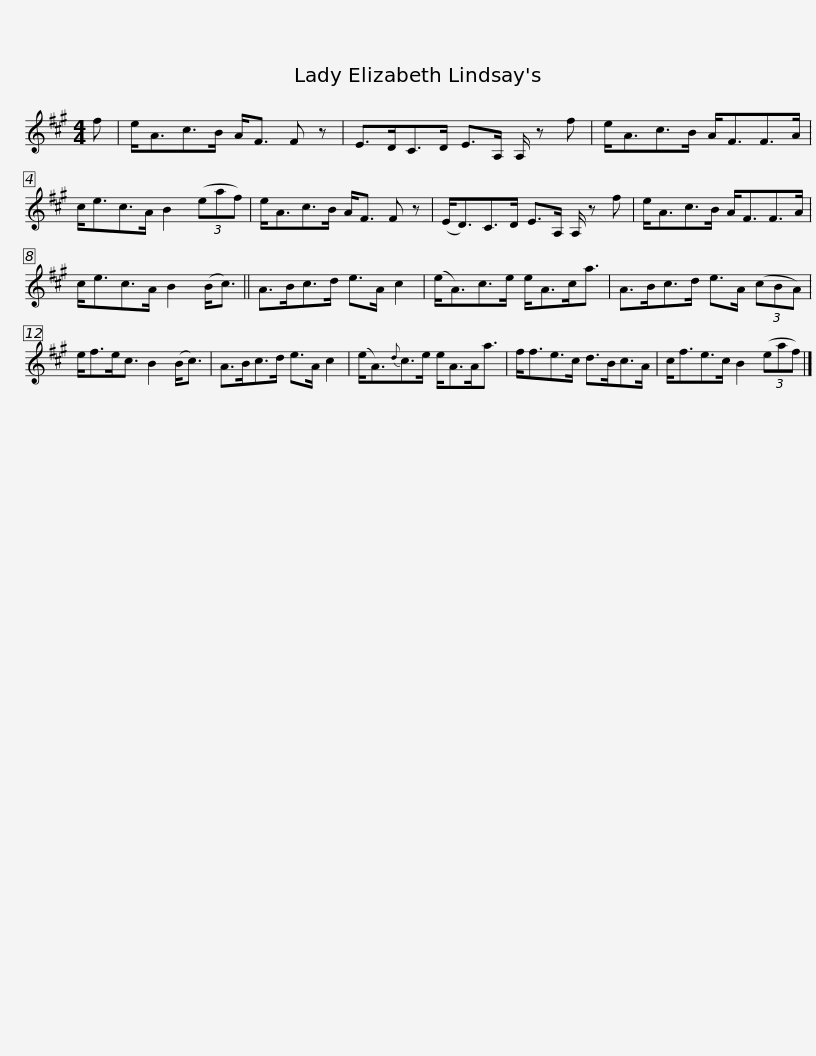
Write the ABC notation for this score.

X:1
L:1/8
M:4/4
I:linebreak $
K:A
V:1 treble
V:1
 f | e<Ac>B A<F F z | E>DC>D E>A, A,/ z f | e<Ac>B A<FF>A | c<ec>A B2 (3(eaf) |$ %5
 e<Ac>B A<F F z | (E<D)C>D E>A, A,/ z f | e<Ac>B A<FF>A | c<ec>A B2 (B<c) ||$ A>Bc>d e>A c2 | %10
 (e<A)c>e e<Ac<a | A>Bc>d e>A (3(cBA) | e<fe<c B2 (B<c) | A>Bc>d e>A c2 |$ (e<A){d}c>e e<AA<a | %15
 f<fe>c d>Bc>A | c<fe>c B2 (3(eaf) |] %17
